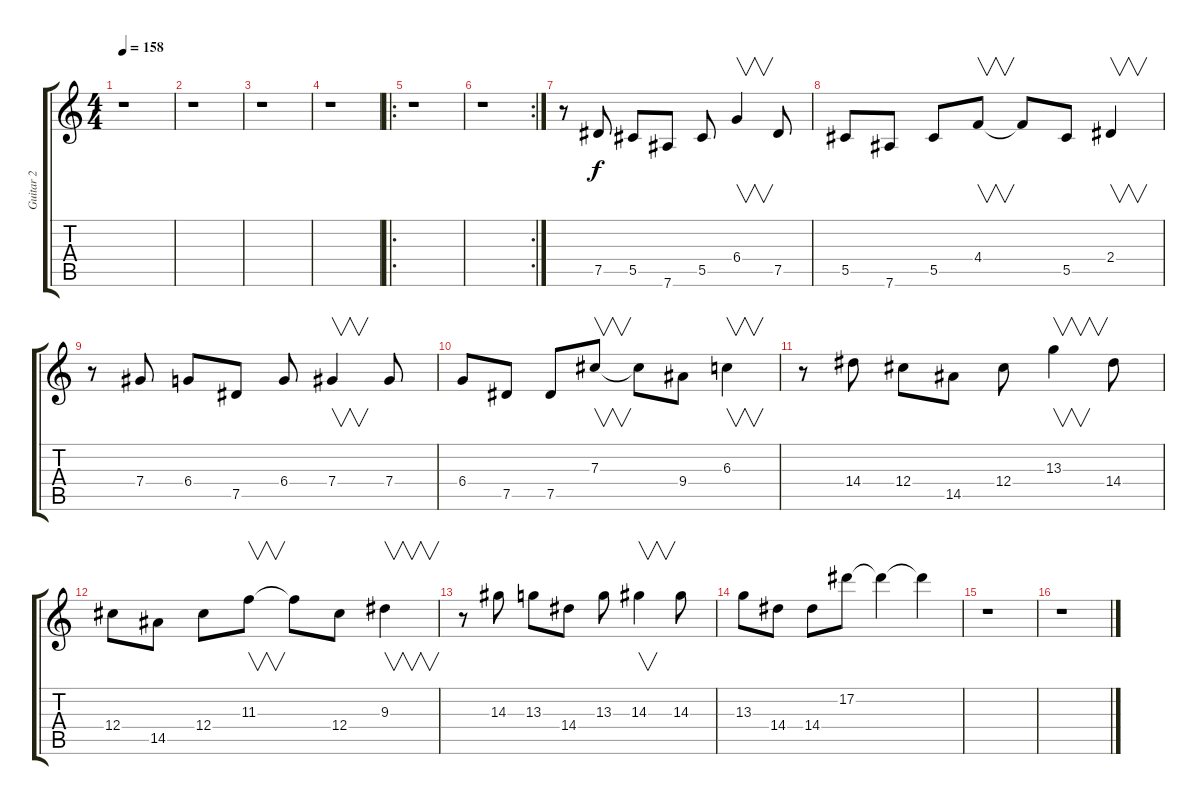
\track ("Guitar 2" "Guitar 2") {instrument distortionguitar}
\staff {score tabs}
\tuning (Eb4 Bb3 Gb3 Db3 Ab2 Eb2) {hide}
\ts (4 4)
\tempo 158
\clef g2
\ks c
r.1{dy f} |
r.1 |
r.1 |
r.1 |
\ro
r.1 |
\rc 2
r.1 |
r.8 7.5.8 5.5.8 7.6.8 5.5.8 6.4.4{v} 7.5.8 |
5.5.8 7.6.8 5.5.8 4.4.8{v} 4.4{t}.8 5.5.8 2.4.4{v} |
r.8 7.4.8 6.4.8 7.5.8 6.4.8 7.4.4{v} 7.4.8 |
6.4.8 7.5.8 7.5.8 7.3.8{v} 7.3{t}.8 9.4.8 6.3.4{v} |
r.8 14.4.8 12.4.8 14.5.8 12.4.8 13.3.4{v} 14.4.8 |
12.4.8 14.5.8 12.4.8 11.3.8{v} 11.3{t}.8 12.4.8 9.3.4{v} |
r.8 14.3.8 13.3.8 14.4.8 13.3.8 14.3.4{v} 14.3.8 |
13.3.8 14.4.8 14.4.8 17.2.8 17.2{t}.4 17.2{t}.4 |
r.1 |
r.1
